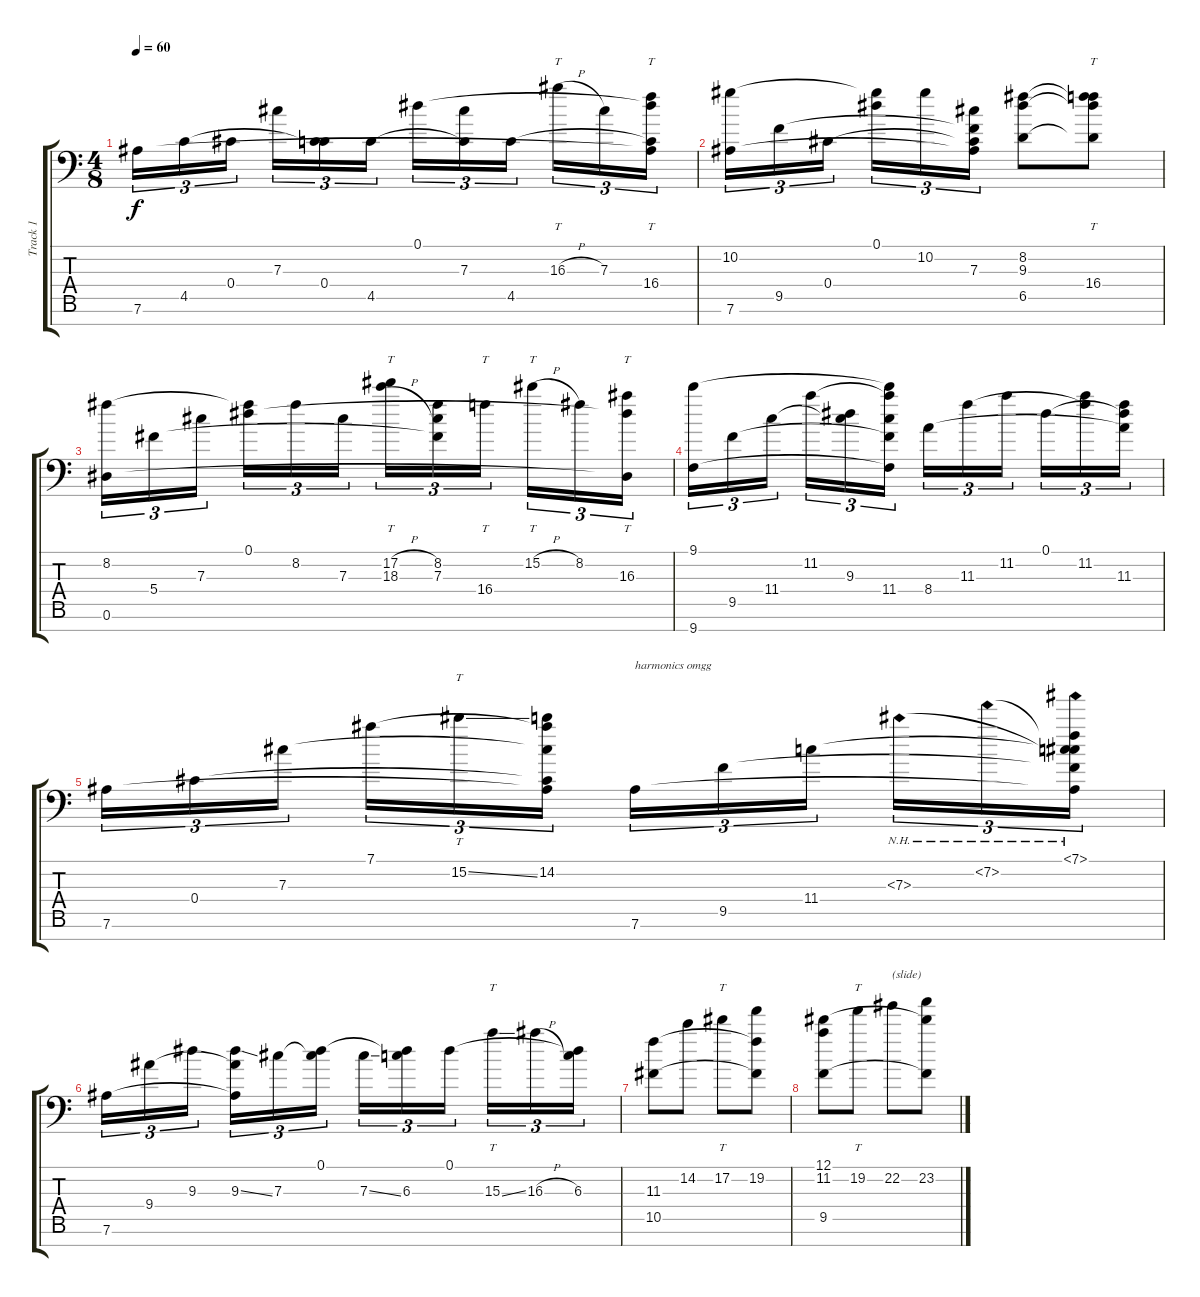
\track ("Track 1" "Track 1") {instrument electricguitarclean}
\staff {score tabs}
\tuning (Eb4 Bb3 Gb3 Db3 Ab2 Eb2 Ab1) {hide}
\ts (4 8)
\tempo 60
\clef f4
\ks c
7.6.16{tu (3 2) dy f} 4.5.16{tu (3 2)} 0.4.16{tu (3 2)} 7.3.16{tu (3 2)} (0.4 4.5{t}).16{tu (3 2)} 4.5.16{tu (3 2)} 0.1.16{tu (3 2)} (7.3 4.5{t}).16{tu (3 2)} 4.5.16{tu (3 2)} 16.3{h}.16{tt tu (3 2)} 7.3.16{tu (3 2)} (0.1{t} 16.4 4.5{t} 7.6{t}).16{tt tu (3 2)} |
(10.2 7.6).16{tu (3 2)} 9.5.16{tu (3 2)} 0.4.16{tu (3 2)} (0.1 10.2{t}).16{tu (3 2)} 10.2.16{tu (3 2)} (7.3 0.4{t} 9.5{t} 7.6{t}).16{tu (3 2)} (8.2 9.3 6.5).8 (8.2{t} 9.3{t} 16.4 6.5{t}).8{tt} |
(8.2 0.6).16{tu (3 2)} 5.4.16{tu (3 2)} 7.3.16{tu (3 2)} (0.1 8.2{t}).16{tu (3 2)} 8.2.16{tu (3 2)} 7.3.16{tu (3 2)} (17.2{h} 18.3{h}).16{tt tu (3 2)} (8.2 7.3 5.4{t}).16{tu (3 2)} 16.4.16{tt tu (3 2)} 15.2{h}.16{tt tu (3 2)} 8.2.16{tu (3 2)} (0.1{t} 16.3 0.6{t}).16{tt tu (3 2)} |
(9.1 9.7).16{tu (3 2)} 9.5.16{tu (3 2)} 11.4.16{tu (3 2)} 11.2.16{tu (3 2)} (9.3 11.4{t}).16{tu (3 2)} (9.1{t} 11.2{t} 11.4 9.5{t} 9.7{t}).16{tu (3 2)} 8.4.16{tu (3 2)} 11.3.16{tu (3 2)} 11.2.16{tu (3 2)} 0.1.16{tu (3 2)} (11.2 11.3{t}).16{tu (3 2)} (0.1{t} 11.3 8.4{t}).16{tu (3 2)} |
7.6.16{tu (3 2)} 0.4.16{tu (3 2)} 7.3.16{tu (3 2)} 7.1.16{tu (3 2)} 15.2{ss}.16{tt tu (3 2)} (7.1{t} 14.2 7.3{t} 0.4{t} 7.6{t}).16{tu (3 2)} 7.6.16{tu (3 2) txt "harmonics omgg"} 9.5.16{tu (3 2)} 11.4.16{tu (3 2)} 7.3{nh}.16{tu (3 2)} 7.2{nh}.16{tu (3 2)} (7.1{nh} 7.2{t} 7.3{t} 11.4{t} 9.5{t} 7.6{t}).16{tu (3 2)} |
7.6.16{tu (3 2)} 9.4.16{tu (3 2)} 9.3.16{tu (3 2)} (9.3{ss} 9.4{t} 7.6{t}).16{tu (3 2)} 7.3.16{tu (3 2)} (0.1 7.3{t}).16{tu (3 2)} 7.3{ss}.16{tu (3 2)} (0.1{t} 6.3).16{tu (3 2)} 0.1.16{tu (3 2)} 15.3{ss}.16{tt tu (3 2)} 16.3{h}.16{tu (3 2)} (0.1{t} 6.3).16{tu (3 2)} |
(11.3 10.5).8 14.2.8 17.2.8{tt} (19.2 11.3{t} 10.5{t}).8 |
(12.1 11.2 9.5).8 19.2.8{tt} 22.2.8{txt "(slide)"} (12.1{t} 23.2 9.5{t}).8
